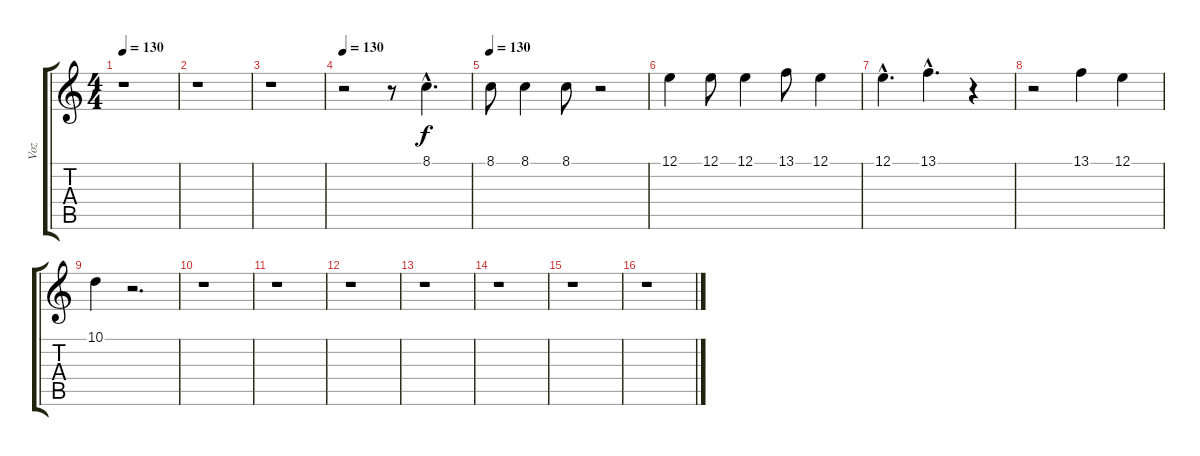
\track ("Voz" "Voz") {instrument synthbrass1}
\staff {score tabs}
\tuning (E4 B3 G3 D3 A2 E2) {hide}
\ts (4 4)
\tempo 130
\clef g2
\ks c
r.1{dy f} |
r.1 |
r.1 |
\tempo 130
r.2 r.8 8.1{hac}.4{d} |
\tempo 130
8.1.8 8.1.4 8.1.8 r.2 |
12.1.4 12.1.8 12.1.4 13.1.8 12.1.4 |
12.1{hac}.4{d} 13.1{hac}.4{d} r.4 |
r.2 13.1.4 12.1.4 |
10.1.4 r.2{d} |
r.1 |
r.1 |
r.1 |
r.1 |
r.1 |
r.1 |
r.1
